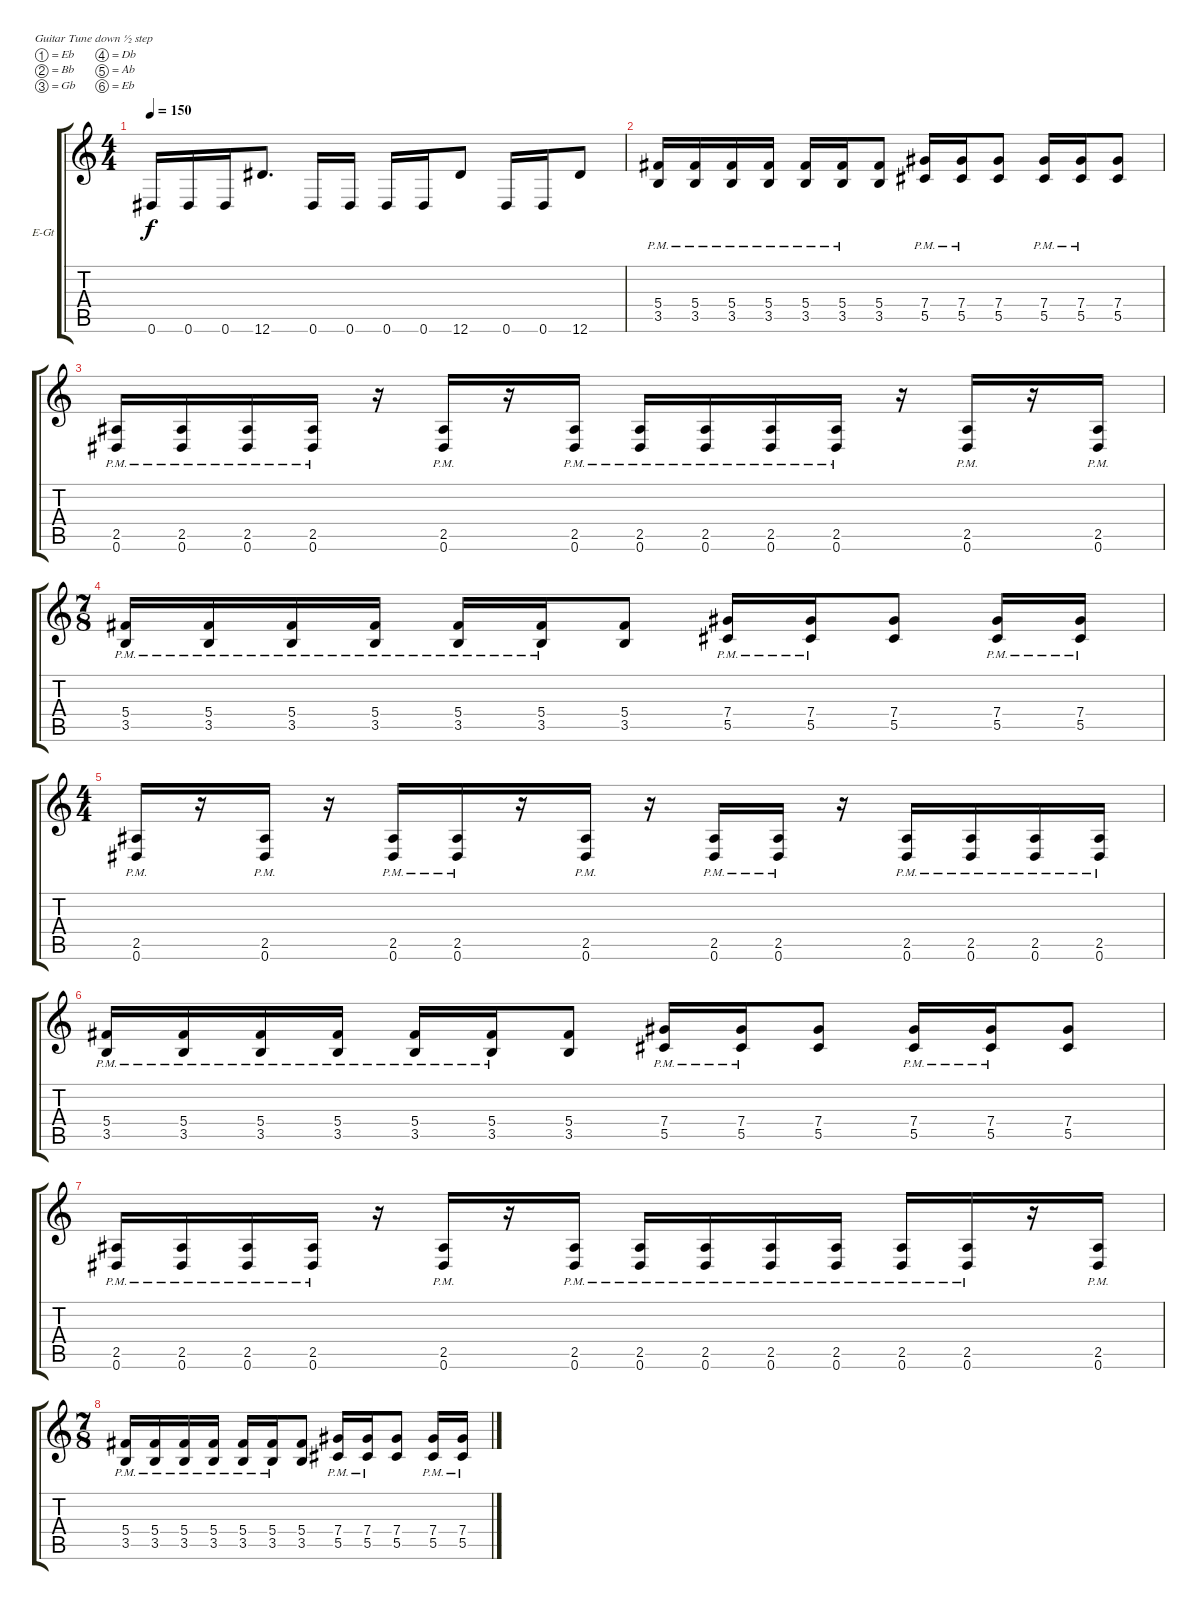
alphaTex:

\bracketExtendMode groupsimilarinstruments
\firstSystemTrackNameOrientation horizontal
\otherSystemsTrackNameOrientation horizontal
\track ("Tim Millar" "E-Gt") {instrument overdrivenguitar}
\staff {score tabs}
\tuning (Eb4 Bb3 Gb3 Db3 Ab2 Eb2)
\ts (4 4)
\beaming (8 2 2 2 2)
\tempo 150
\clef g2
\ks c
0.6.16{dy f} 0.6.16 0.6.16 12.6.8{d} 0.6.16 0.6.16 0.6.16 0.6.16 12.6.8 0.6.16 0.6.16 12.6.8 |
(5.4{pm} 3.5{pm}).16 (5.4{pm} 3.5{pm}).16 (5.4{pm} 3.5{pm}).16 (5.4{pm} 3.5{pm}).16 (5.4{pm} 3.5{pm}).16 (5.4{pm} 3.5{pm}).16 (5.4 3.5).8 (7.4{pm} 5.5{pm}).16 (7.4{pm} 5.5{pm}).16 (7.4 5.5).8 (7.4{pm} 5.5{pm}).16 (7.4{pm} 5.5{pm}).16 (7.4 5.5).8 |
(2.5{pm} 0.6{pm}).16 (2.5{pm} 0.6{pm}).16 (2.5{pm} 0.6{pm}).16 (2.5{pm} 0.6{pm}).16 r.16 (2.5{pm} 0.6{pm}).16 r.16 (2.5{pm} 0.6{pm}).16 (2.5{pm} 0.6{pm}).16 (2.5{pm} 0.6{pm}).16 (2.5{pm} 0.6{pm}).16 (2.5{pm} 0.6{pm}).16 r.16 (2.5{pm} 0.6{pm}).16 r.16 (2.5{pm} 0.6{pm}).16 |
\ts (7 8)
\beaming (8 2 2 2 2)
(5.4{pm} 3.5{pm}).16 (5.4{pm} 3.5{pm}).16 (5.4{pm} 3.5{pm}).16 (5.4{pm} 3.5{pm}).16 (5.4{pm} 3.5{pm}).16 (5.4{pm} 3.5{pm}).16 (5.4 3.5).8 (7.4{pm} 5.5{pm}).16 (7.4{pm} 5.5{pm}).16 (7.4 5.5).8 (7.4{pm} 5.5{pm}).16 (7.4{pm} 5.5{pm}).16 |
\ts (4 4)
\beaming (8 2 2 2 2)
(2.5{pm} 0.6{pm}).16 r.16 (2.5{pm} 0.6{pm}).16 r.16 (2.5{pm} 0.6{pm}).16 (2.5{pm} 0.6{pm}).16 r.16 (2.5{pm} 0.6{pm}).16 r.16 (2.5{pm} 0.6{pm}).16 (2.5{pm} 0.6{pm}).16 r.16 (2.5{pm} 0.6{pm}).16 (2.5{pm} 0.6{pm}).16 (2.5{pm} 0.6{pm}).16 (2.5{pm} 0.6{pm}).16 |
(5.4{pm} 3.5{pm}).16 (5.4{pm} 3.5{pm}).16 (5.4{pm} 3.5{pm}).16 (5.4{pm} 3.5{pm}).16 (5.4{pm} 3.5{pm}).16 (5.4{pm} 3.5{pm}).16 (5.4 3.5).8 (7.4{pm} 5.5{pm}).16 (7.4{pm} 5.5{pm}).16 (7.4 5.5).8 (7.4{pm} 5.5{pm}).16 (7.4{pm} 5.5{pm}).16 (7.4 5.5).8 |
(2.5{pm} 0.6{pm}).16 (2.5{pm} 0.6{pm}).16 (2.5{pm} 0.6{pm}).16 (2.5{pm} 0.6{pm}).16 r.16 (2.5{pm} 0.6{pm}).16 r.16 (2.5{pm} 0.6{pm}).16 (2.5{pm} 0.6{pm}).16 (2.5{pm} 0.6{pm}).16 (2.5{pm} 0.6{pm}).16 (2.5{pm} 0.6{pm}).16 (2.5{pm} 0.6{pm}).16 (2.5{pm} 0.6{pm}).16 r.16 (2.5{pm} 0.6{pm}).16 |
\ts (7 8)
\beaming (8 2 2 2 2)
(5.4{pm} 3.5{pm}).16 (5.4{pm} 3.5{pm}).16 (5.4{pm} 3.5{pm}).16 (5.4{pm} 3.5{pm}).16 (5.4{pm} 3.5{pm}).16 (5.4{pm} 3.5{pm}).16 (5.4 3.5).8 (7.4{pm} 5.5{pm}).16 (7.4{pm} 5.5{pm}).16 (7.4 5.5).8 (7.4{pm} 5.5{pm}).16 (7.4{pm} 5.5{pm}).16
